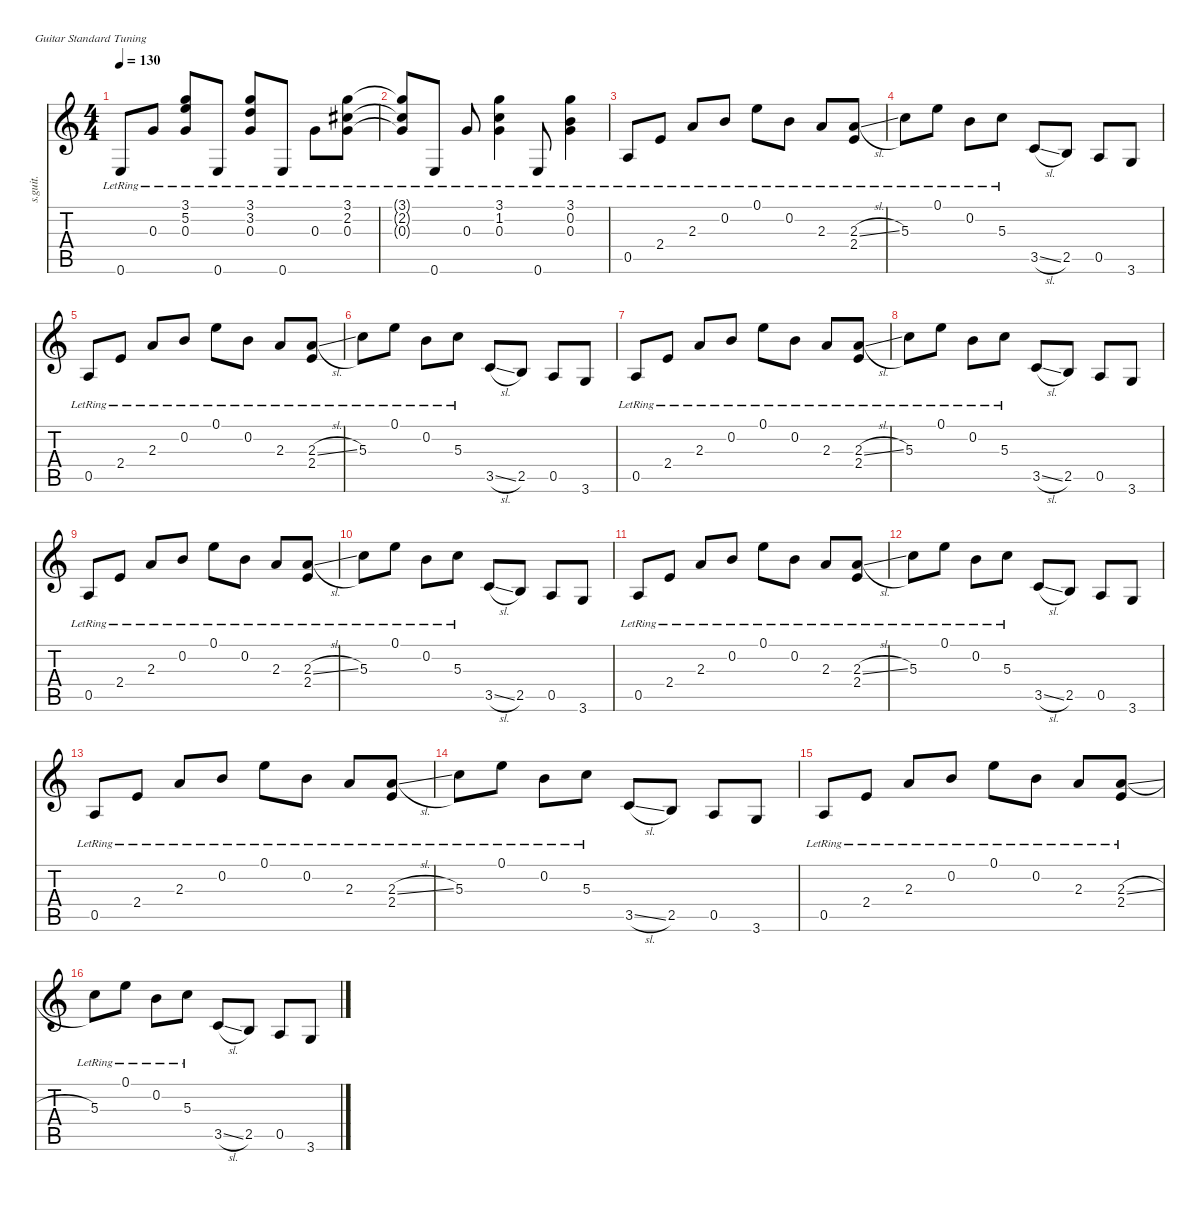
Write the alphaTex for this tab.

\defaultSystemsLayout 4
\hideDynamics
\bracketExtendMode nobrackets
\otherSystemsTrackNameOrientation horizontal
\track ("Guitar" "s.guit.") {instrument acousticguitarsteel}
\staff {score tabs}
\tuning (E4 B3 G3 D3 A2 E2)
\ts (4 4)
\tempo 130
\clef g2
\ks c
0.6{lr}.8{dy f beam Up} 0.3{lr}.8{beam Up} (3.1{lr} 5.2{lr} 0.3{lr}).8{beam Up} 0.6{lr}.8{beam Up} (3.1{lr} 3.2{lr} 0.3{lr}).8{beam Up} 0.6{lr}.8{beam Up} 0.3{lr}.8{beam Down} (3.1{lr} 2.2{lr acc #} 0.3{lr}).8{beam Down} |
(3.1{lr t} 2.2{lr t acc #} 0.3{lr t}).8{beam Up} 0.6{lr}.8{beam Up} 0.3{lr}.8{beam Up} (3.1{lr} 1.2{lr} 0.3{lr}).4{beam Down} 0.6{lr}.8{beam Up} (3.1{lr} 0.2{lr} 0.3{lr}).4{beam Down} |
0.5{lr}.8{beam Up} 2.4{lr}.8{beam Up} 2.3{lr}.8{beam Up} 0.2{lr}.8{beam Up} 0.1{lr}.8{beam Down} 0.2{lr}.8{beam Down} 2.3{lr}.8{beam Up} (2.3{sl} 2.4{lr}).8{beam Up} |
5.3{lr}.8{beam Down} 0.1{lr}.8{beam Down} 0.2{lr}.8{beam Down} 5.3{lr}.8{beam Down} 3.5{sl}.8{beam Up} 2.5.8{beam Up} 0.5.8{beam Up} 3.6.8{beam Up} |
0.5{lr}.8{beam Up} 2.4{lr}.8{beam Up} 2.3{lr}.8{beam Up} 0.2{lr}.8{beam Up} 0.1{lr}.8{beam Down} 0.2{lr}.8{beam Down} 2.3{lr}.8{beam Up} (2.3{sl} 2.4{lr}).8{beam Up} |
5.3{lr}.8{beam Down} 0.1{lr}.8{beam Down} 0.2{lr}.8{beam Down} 5.3{lr}.8{beam Down} 3.5{sl}.8{beam Up} 2.5.8{beam Up} 0.5.8{beam Up} 3.6.8{beam Up} |
0.5{lr}.8{beam Up} 2.4{lr}.8{beam Up} 2.3{lr}.8{beam Up} 0.2{lr}.8{beam Up} 0.1{lr}.8{beam Down} 0.2{lr}.8{beam Down} 2.3{lr}.8{beam Up} (2.3{sl} 2.4{lr}).8{beam Up} |
5.3{lr}.8{beam Down} 0.1{lr}.8{beam Down} 0.2{lr}.8{beam Down} 5.3{lr}.8{beam Down} 3.5{sl}.8{beam Up} 2.5.8{beam Up} 0.5.8{beam Up} 3.6.8{beam Up} |
0.5{lr}.8{beam Up} 2.4{lr}.8{beam Up} 2.3{lr}.8{beam Up} 0.2{lr}.8{beam Up} 0.1{lr}.8{beam Down} 0.2{lr}.8{beam Down} 2.3{lr}.8{beam Up} (2.3{sl} 2.4{lr}).8{beam Up} |
5.3{lr}.8{beam Down} 0.1{lr}.8{beam Down} 0.2{lr}.8{beam Down} 5.3{lr}.8{beam Down} 3.5{sl}.8{beam Up} 2.5.8{beam Up} 0.5.8{beam Up} 3.6.8{beam Up} |
0.5{lr}.8{beam Up} 2.4{lr}.8{beam Up} 2.3{lr}.8{beam Up} 0.2{lr}.8{beam Up} 0.1{lr}.8{beam Down} 0.2{lr}.8{beam Down} 2.3{lr}.8{beam Up} (2.3{sl} 2.4{lr}).8{beam Up} |
5.3{lr}.8{beam Down} 0.1{lr}.8{beam Down} 0.2{lr}.8{beam Down} 5.3{lr}.8{beam Down} 3.5{sl}.8{beam Up} 2.5.8{beam Up} 0.5.8{beam Up} 3.6.8{beam Up} |
0.5{lr}.8{beam Up} 2.4{lr}.8{beam Up} 2.3{lr}.8{beam Up} 0.2{lr}.8{beam Up} 0.1{lr}.8{beam Down} 0.2{lr}.8{beam Down} 2.3{lr}.8{beam Up} (2.3{sl} 2.4{lr}).8{beam Up} |
5.3{lr}.8{beam Down} 0.1{lr}.8{beam Down} 0.2{lr}.8{beam Down} 5.3{lr}.8{beam Down} 3.5{sl}.8{beam Up} 2.5.8{beam Up} 0.5.8{beam Up} 3.6.8{beam Up} |
0.5{lr}.8{beam Up} 2.4{lr}.8{beam Up} 2.3{lr}.8{beam Up} 0.2{lr}.8{beam Up} 0.1{lr}.8{beam Down} 0.2{lr}.8{beam Down} 2.3{lr}.8{beam Up} (2.3{sl} 2.4{lr}).8{beam Up} |
5.3{lr}.8{beam Down} 0.1{lr}.8{beam Down} 0.2{lr}.8{beam Down} 5.3{lr}.8{beam Down} 3.5{sl}.8{beam Up} 2.5.8{beam Up} 0.5.8{beam Up} 3.6.8{beam Up}
